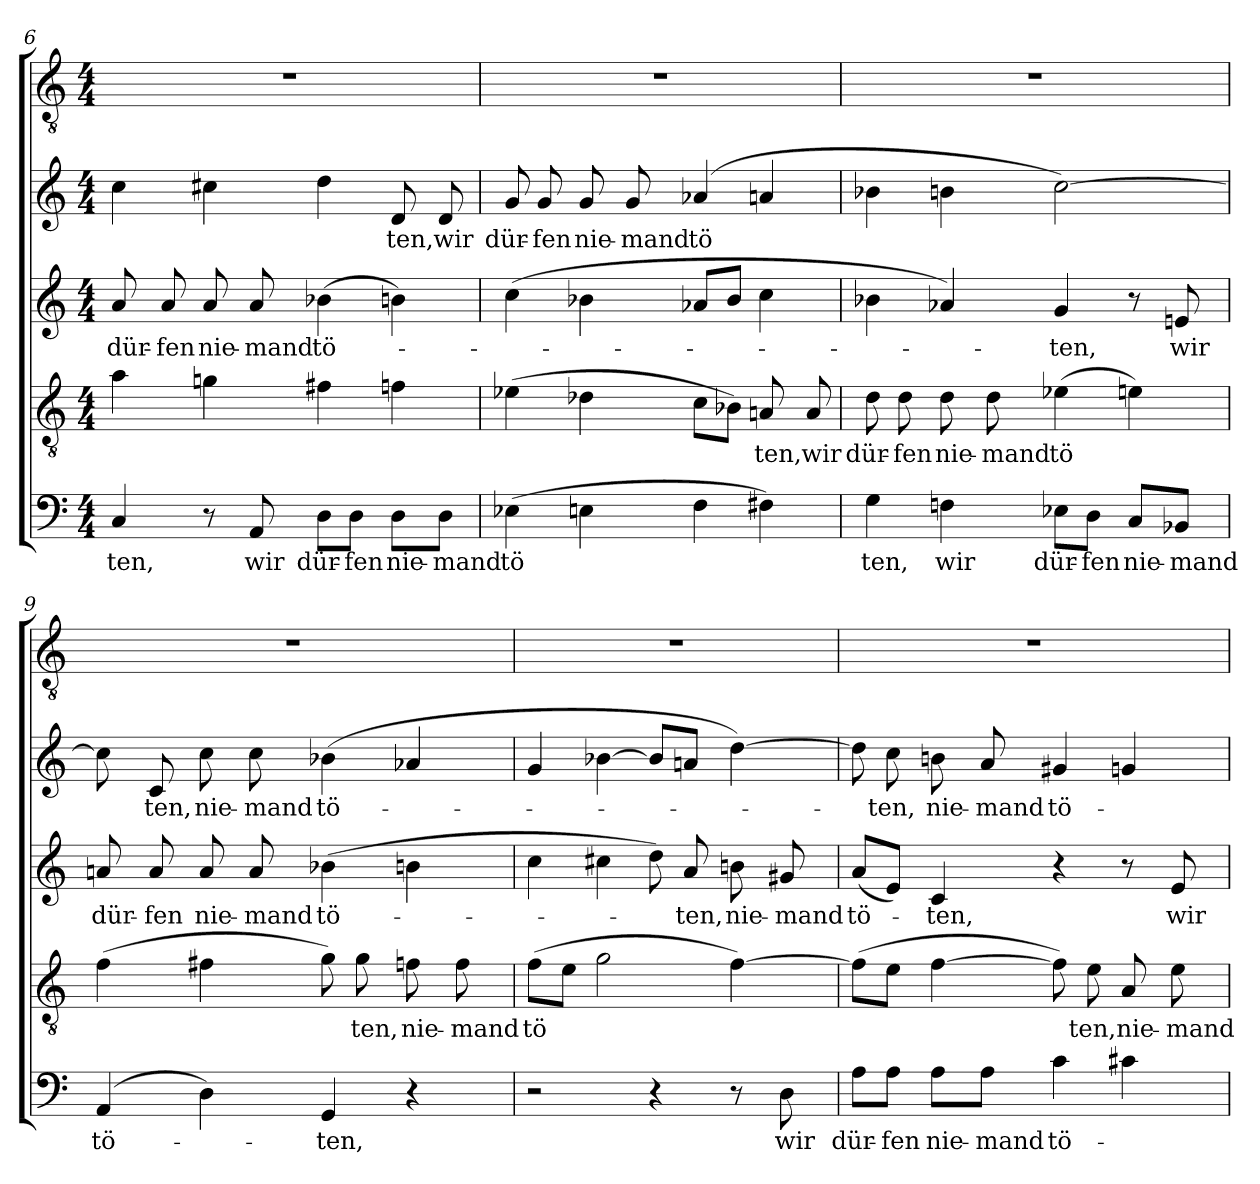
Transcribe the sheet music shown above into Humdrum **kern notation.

**kern	**text	**kern	**text	**kern	**text	**kern	**text	**kern
*part5	*part5	*part4	*part4	*part3	*part3	*part2	*part2	*part1
*staff5	*staff5	*staff4	*staff4	*staff3	*staff3	*staff2	*staff2	*staff1
*clefF4	*	*clefGv2	*	*clefG2	*	*clefG2	*	*clefGv2
*k[]	*	*k[]	*	*k[]	*	*k[]	*	*k[]
*C:	*	*C:	*	*C:	*	*C:	*	*C:
*M4/4	*	*M4/4	*	*M4/4	*	*M4/4	*	*M4/4
=6	=6	=6	=6	=6	=6	=6	=6	=6
!	!LO:LY:b	!	!	!	!LO:LY:b	!	!	!
4C/	-ten,	4a\	.	8a/	dür-	4cc\	.	1r
!	!	!	!	!	!LO:LY:b	!	!	!
.	.	.	.	8a/	-fen	.	.	.
!	!	!	!	!	!LO:LY:b	!	!	!
8r	.	4gn\	.	8a/	nie-	4cc#X\	.	.
!	!LO:LY:b	!	!	!	!LO:LY:b	!	!	!
8AA/	wir	.	.	8a/	-mand	.	.	.
!	!LO:LY:b	!	!	!	!LO:LY:b	!	!	!
8D\L	dür-	4f#X\	.	(>4b-X\	tö-	4dd\	.	.
!	!LO:LY:b	!	!	!	!	!	!	!
8D\J	-fen	.	.	.	.	.	.	.
!	!LO:LY:b	!	!	!	!	!	!LO:LY:b	!
8D\L	nie-	4fn\	.	4bn\)	.	8d/	ten,	.
!	!LO:LY:b	!	!	!	!	!	!LO:LY:b	!
8D\J	-mand	.	.	.	.	8d/	wir	.
!!LO:PB:g=z
=7	=7	=7	=7	=7	=7	=7	=7	=7
!	!LO:LY:b	!	!	!	!	!	!LO:LY:b	!
(>4E-X\	tö	(>4e-X\	.	(>4cc\	.	8g/	dür-	1r
!	!	!	!	!	!	!	!LO:LY:b	!
.	.	.	.	.	.	8g/	-fen	.
!	!	!	!	!	!	!	!LO:LY:b	!
4En\	.	4d-X\	.	4b-X\	.	8g/	nie-	.
!	!	!	!	!	!	!	!LO:LY:b	!
.	.	.	.	.	.	8g/	-mand	.
!	!	!	!	!	!	!	!LO:LY:b	!
4F\	.	8c\L	.	8a-X/L	.	(>4a-X/	tö	.
.	.	8B-X\J)	.	8b-/J	.	.	.	.
!	!	!	!LO:LY:b	!	!	!	!	!
4F#X\)	.	8An/	-ten,	4cc\	.	4an/	.	.
!	!	!	!LO:LY:b	!	!	!	!	!
.	.	8A/	wir	.	.	.	.	.
=8	=8	=8	=8	=8	=8	=8	=8	=8
!	!LO:LY:b	!	!LO:LY:b	!	!	!	!	!
4G\	ten,	8d\	dür-	4b-X\	.	4b-X\	.	1r
!	!	!	!LO:LY:b	!	!	!	!	!
.	.	8d\	-fen	.	.	.	.	.
!	!LO:LY:b	!	!LO:LY:b	!	!	!	!	!
4Fn\	wir	8d\	nie-	4a-X/)	.	4bn\	.	.
!	!	!	!LO:LY:b	!	!	!	!	!
.	.	8d\	-mand	.	.	.	.	.
!	!LO:LY:b	!	!LO:LY:b	!	!LO:LY:b	!	!	!
8E-X\L	dür-	(>4e-X\	tö	4g/	-ten,	[2cc\)	.	.
!	!LO:LY:b	!	!	!	!	!	!	!
8D\J	-fen	.	.	.	.	.	.	.
!	!LO:LY:b	!	!	!	!	!	!	!
8C/L	nie-	4en\)	.	8r	.	.	.	.
!	!LO:LY:b	!	!	!	!LO:LY:b	!	!	!
8BB-X/J	-mand	.	.	8en/	wir	.	.	.
!!LO:LB:g=z
=9	=9	=9	=9	=9	=9	=9	=9	=9
!	!LO:LY:b	!	!	!	!LO:LY:b	!	!	!
(<4AA/	tö-	(>4f\	.	8an/	dür-	8cc\]	.	1r
!	!	!	!	!	!LO:LY:b	!	!LO:LY:b	!
.	.	.	.	8a/	-fen	8c/	ten,	.
!	!	!	!	!	!LO:LY:b	!	!LO:LY:b	!
4D\)	.	4f#X\	.	8a/	nie-	8cc\	nie-	.
!	!	!	!	!	!LO:LY:b	!	!LO:LY:b	!
.	.	.	.	8a/	-mand	8cc\	-mand	.
!	!LO:LY:b	!	!	!	!LO:LY:b	!	!LO:LY:b	!
4GG/	-ten,	8g\)	.	(>4b-X\	tö-	(>4b-X\	tö-	.
!	!	!	!LO:LY:b	!	!	!	!	!
.	.	8g\	ten,	.	.	.	.	.
!	!	!	!LO:LY:b	!	!	!	!	!
4r	.	8fn\	nie-	4bn\	.	4a-X/	.	.
!	!	!	!LO:LY:b	!	!	!	!	!
.	.	8f\	-mand	.	.	.	.	.
=10	=10	=10	=10	=10	=10	=10	=10	=10
!	!	!	!LO:LY:b	!	!	!	!	!
2r	.	(>8f\L	tö	4cc\	.	4g/	.	1r
.	.	8e\J	.	.	.	.	.	.
.	.	2g\	.	4cc#X\	.	[4b-X\	.	.
4r	.	.	.	8dd\)	.	8b-/L]	.	.
!	!	!	!	!	!LO:LY:b	!	!	!
.	.	.	.	8a/	-ten,	8an/J	.	.
!	!	!	!	!	!LO:LY:b	!	!	!
8r	.	[4f\)	.	8bn\	nie-	[4dd\)	.	.
!	!LO:LY:b	!	!	!	!LO:LY:b	!	!	!
8D\	wir	.	.	8g#X/	-mand	.	.	.
!!LO:LB:g=z
=11	=11	=11	=11	=11	=11	=11	=11	=11
!	!LO:LY:b	!	!	!	!LO:LY:b	!	!	!
8A\L	dür-	(>8f\L]	.	(<8a/L	tö-	8dd\]	.	1r
!	!LO:LY:b	!	!	!	!	!	!LO:LY:b	!
8A\J	-fen	8e\J	.	8e/J)	.	8cc\	-ten,	.
!	!LO:LY:b	!	!	!	!LO:LY:b	!	!LO:LY:b	!
8A\L	nie-	[4f\	.	4c/	-ten,	8bn\	nie-	.
!	!LO:LY:b	!	!	!	!	!	!LO:LY:b	!
8A\J	-mand	.	.	.	.	8a/	-mand	.
!	!LO:LY:b	!	!	!	!	!	!LO:LY:b	!
4c\	tö-	8f\])	.	4r	.	4g#X/	tö-	.
!	!	!	!LO:LY:b	!	!	!	!	!
.	.	8e\	ten,	.	.	.	.	.
!	!	!	!LO:LY:b	!	!	!	!	!
4c#X\	.	8A/	nie-	8r	.	4gn/	.	.
!	!	!	!LO:LY:b	!	!LO:LY:b	!	!	!
.	.	8e\	-mand	8e/	wir	.	.	.
=	=	=	=	=	=	=	=	=
*-	*-	*-	*-	*-	*-	*-	*-	*-
